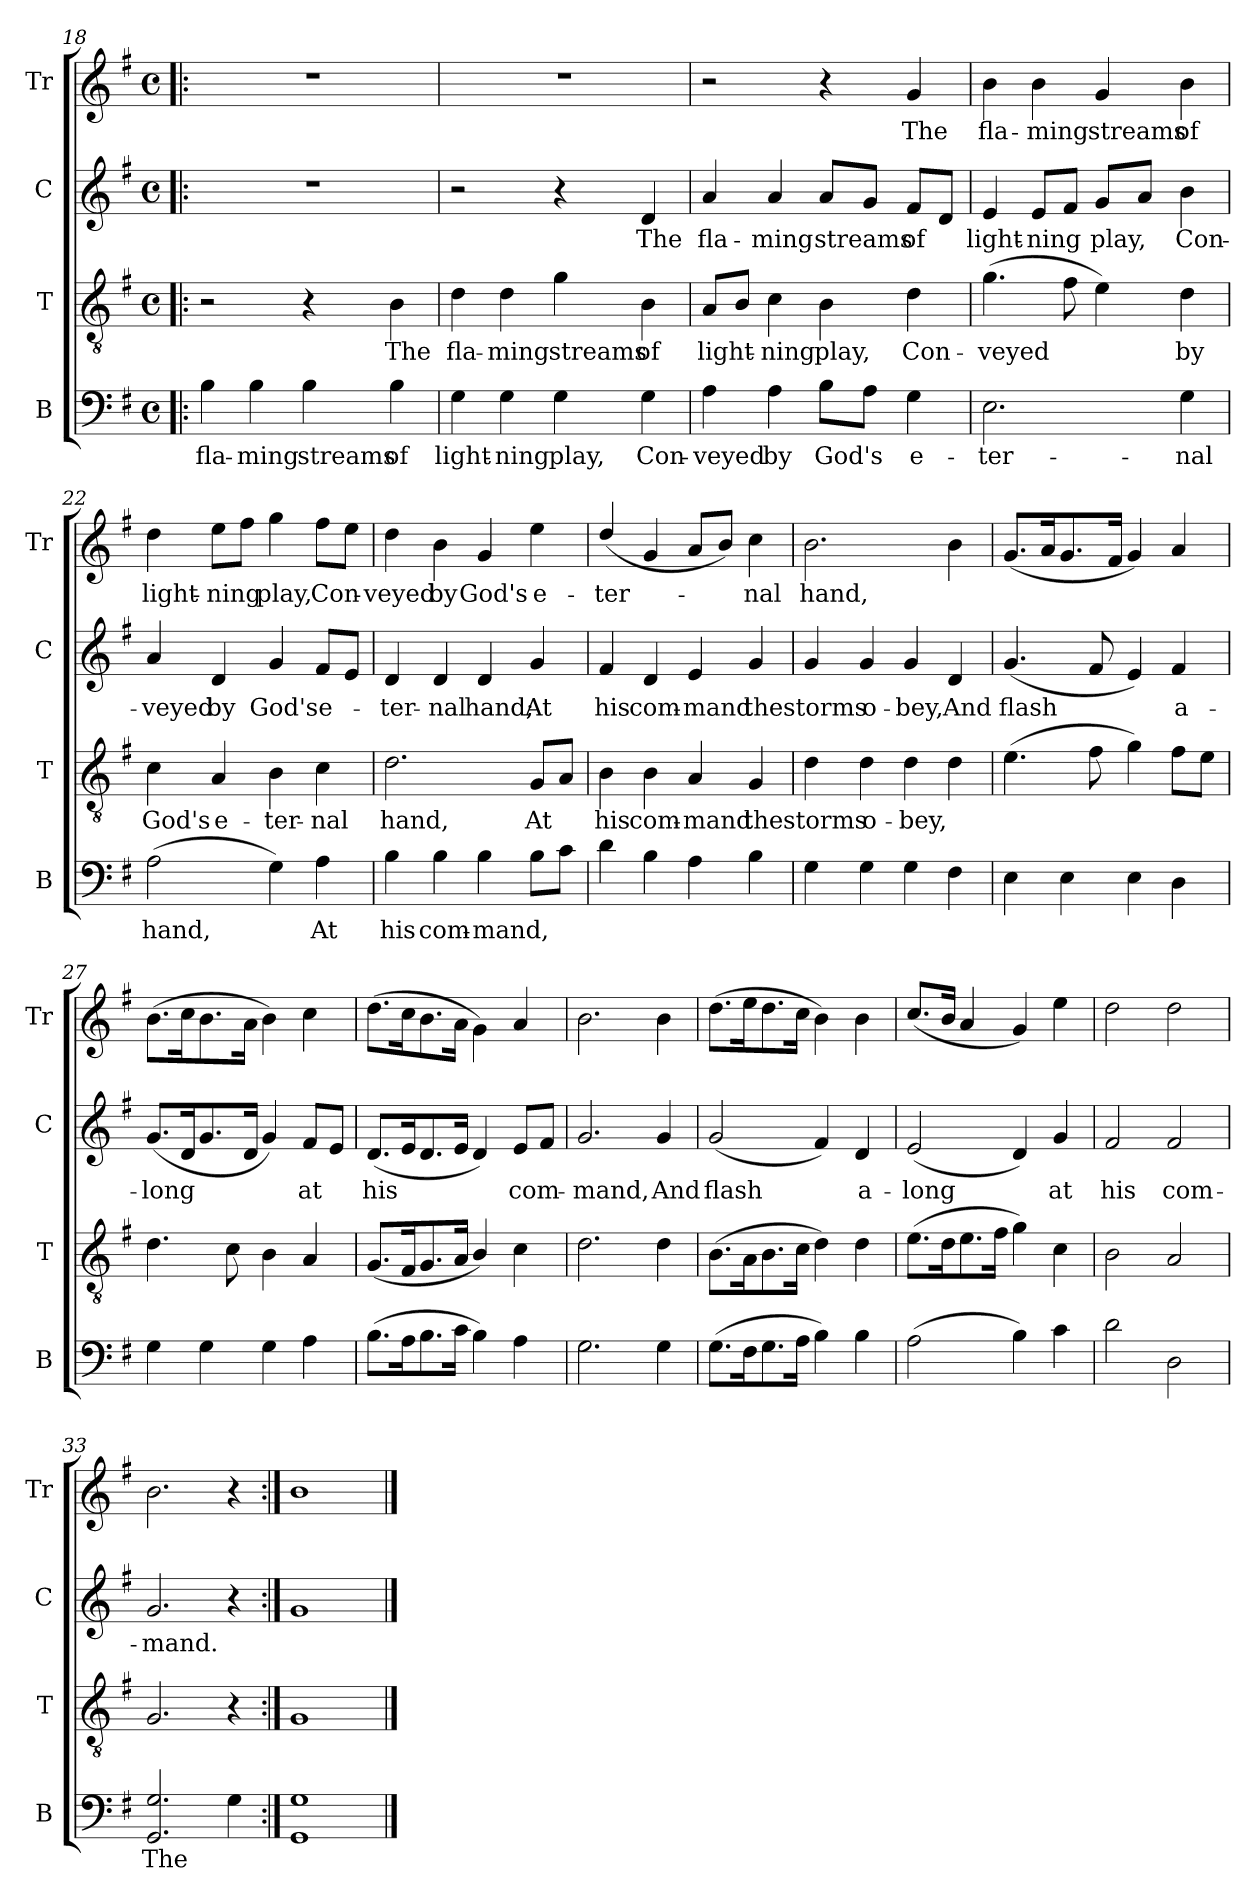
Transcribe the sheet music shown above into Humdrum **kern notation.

**kern	**text	**kern	**text	**kern	**text	**kern	**text
*part4	*part4	*part3	*part3	*part2	*part2	*part1	*part1
*staff4	*staff4	*staff3	*staff3	*staff2	*staff2	*staff1	*staff1
*I"B	*	*I"T	*	*I"C	*	*I"Tr	*
*I'B	*	*I'T	*	*I'C	*	*I'Tr	*
*clefF4	*	*clefGv2	*	*clefG2	*	*clefG2	*
*k[f#]	*	*k[f#]	*	*k[f#]	*	*k[f#]	*
*M4/4	*	*M4/4	*	*M4/4	*	*M4/4	*
*met(c)	*	*met(c)	*	*met(c)	*	*met(c)	*
=18!|:	=18!|:	=18!|:	=18!|:	=18!|:	=18!|:	=18!|:	=18!|:
4B\	fla-	2r	.	1r	.	1r	.
4B\	-ming	.	.	.	.	.	.
4B\	streams	4r	.	.	.	.	.
4B\	of	4B\	The	.	.	.	.
=19	=19	=19	=19	=19	=19	=19	=19
4G\	light-	4d\	fla-	2r	.	1r	.
4G\	-ning	4d\	-ming	.	.	.	.
4G\	play,	4g\	streams	4r	.	.	.
4G\	Con-	4B\	of	4d/	The	.	.
!!LO:PB:g=z
=20	=20	=20	=20	=20	=20	=20	=20
4A\	-veyed	8A/L	light-	4a/	fla-	2r	.
.	.	8B/J	.	.	.	.	.
4A\	by	4c\	-ning	4a/	-ming	.	.
8B\L	God's	4B\	play,	8a/L	streams	4r	.
8A\J	.	.	.	8g/J	.	.	.
4G\	e-	4d\	Con-	8f#/L	of	4g/	The
.	.	.	.	8d/J	.	.	.
=21	=21	=21	=21	=21	=21	=21	=21
2.E\	-ter-	(4.g\	-veyed	4e/	light-	4b\	fla-
.	.	.	.	8e/L	-ning	4b\	-ming
.	.	8f#\	.	8f#/J	.	.	.
.	.	4e\)	.	8g/L	play,	4g/	streams
.	.	.	.	8a/J	.	.	.
4G\	-nal	4d\	by	4b\	Con-	4b\	of
=22	=22	=22	=22	=22	=22	=22	=22
(2A\	hand,	4c\	God's	4a/	-veyed	4dd\	light-
.	.	4A/	e-	4d/	by	8ee\L	-ning
.	.	.	.	.	.	8ff#\J	.
4G\)	.	4B\	-ter-	4g/	God's	4gg\	play,
4A\	At	4c\	-nal	8f#/L	e-	8ff#\L	Con-
.	.	.	.	8e/J	.	8ee\J	.
!!LO:LB:g=z
=23	=23	=23	=23	=23	=23	=23	=23
4B\	his	2.d\	hand,	4d/	-ter-	4dd\	-veyed
4B\	com-	.	.	4d/	-nal	4b\	by
4B\	-mand,	.	.	4d/	hand;	4g/	God's
8B\L	.	8G/L	At	4g/	At	4ee\	e-
8c\J	.	8A/J	.	.	.	.	.
=24	=24	=24	=24	=24	=24	=24	=24
4d\	.	4B\	his	4f#/	his	(4dd/	-ter-
4B\	.	4B\	com-	4d/	com-	4g/	.
4A\	.	4A/	-mand	4e/	-mand	8a/L	.
.	.	.	.	.	.	8b/J)	.
4B\	.	4G/	the	4g/	the	4cc\	-nal
=25	=25	=25	=25	=25	=25	=25	=25
4G\	.	4d\	storms	4g/	storms	2.b\	hand,
4G\	.	4d\	o-	4g/	o-	.	.
4G\	.	4d\	-bey,	4g/	-bey,	.	.
4F#\	.	4d\	.	4d/	And	4b\	.
=26	=26	=26	=26	=26	=26	=26	=26
4E\	.	(4.e\	.	(4.g/	flash	(8.g/L	.
.	.	.	.	.	.	16a/K	.
4E\	.	.	.	.	.	8.g/	.
.	.	8f#\	.	8f#/	.	.	.
.	.	.	.	.	.	16f#/Jk	.
4E\	.	4g\)	.	4e/)	.	4g/)	.
4D\	.	8f#\L	.	4f#/	a-	4a/	.
.	.	8e\J	.	.	.	.	.
=27	=27	=27	=27	=27	=27	=27	=27
4G\	.	4.d\	.	(8.g/L	-long	(8.b\L	.
.	.	.	.	16d/K	.	16cc\K	.
4G\	.	.	.	8.g/	.	8.b\	.
.	.	8c\	.	.	.	.	.
.	.	.	.	16d/Jk	.	16a\Jk	.
4G\	.	4B\	.	4g/)	.	4b\)	.
4A\	.	4A/	.	8f#/L	at	4cc\	.
.	.	.	.	8e/J	.	.	.
!!LO:LB:g=z
=28	=28	=28	=28	=28	=28	=28	=28
(8.B\L	.	(8.G/L	.	(8.d/L	his	(8.dd\L	.
16A\K	.	16F#/K	.	16e/K	.	16cc\K	.
8.B\	.	8.G/	.	8.d/	.	8.b\	.
16c\Jk	.	16A/Jk	.	16e/Jk	.	16a\Jk	.
4B\)	.	4B/)	.	4d/)	.	4g\)	.
4A\	.	4c\	.	8e/L	com-	4a/	.
.	.	.	.	8f#/J	.	.	.
=29	=29	=29	=29	=29	=29	=29	=29
2.G\	.	2.d\	.	2.g/	-mand,	2.b\	.
4G\	.	4d\	.	4g/	And	4b\	.
=30	=30	=30	=30	=30	=30	=30	=30
(8.G\L	.	(8.B\L	.	(2g/	flash	(8.dd\L	.
16F#\K	.	16A\K	.	.	.	16ee\K	.
8.G\	.	8.B\	.	.	.	8.dd\	.
16A\Jk	.	16c\Jk	.	.	.	16cc\Jk	.
4B\)	.	4d\)	.	4f#/)	.	4b\)	.
4B\	.	4d\	.	4d/	a-	4b\	.
=31	=31	=31	=31	=31	=31	=31	=31
(2A\	.	(8.e\L	.	(2e/	-long	(8.cc/L	.
.	.	16d\K	.	.	.	16b/Jk	.
.	.	8.e\	.	.	.	4a/	.
.	.	16f#\Jk	.	.	.	.	.
4B\)	.	4g\)	.	4d/)	.	4g/)	.
4c\	.	4c\	.	4g/	at	4ee\	.
=32	=32	=32	=32	=32	=32	=32	=32
2d\	.	2B\	.	2f#/	his	2dd\	.
2D\	.	2A/	.	2f#/	com-	2dd\	.
=33	=33	=33	=33	=33	=33	=33	=33
2.GG/ 2.G/	The	2.G/	.	2.g/	-mand.	2.b\	.
4G\	.	4r	.	4r	.	4r	.
=34:|!	=34:|!	=34:|!	=34:|!	=34:|!	=34:|!	=34:|!	=34:|!
1GG 1G	.	1G	.	1g	.	1b	.
==	==	==	==	==	==	==	==
*-	*-	*-	*-	*-	*-	*-	*-
